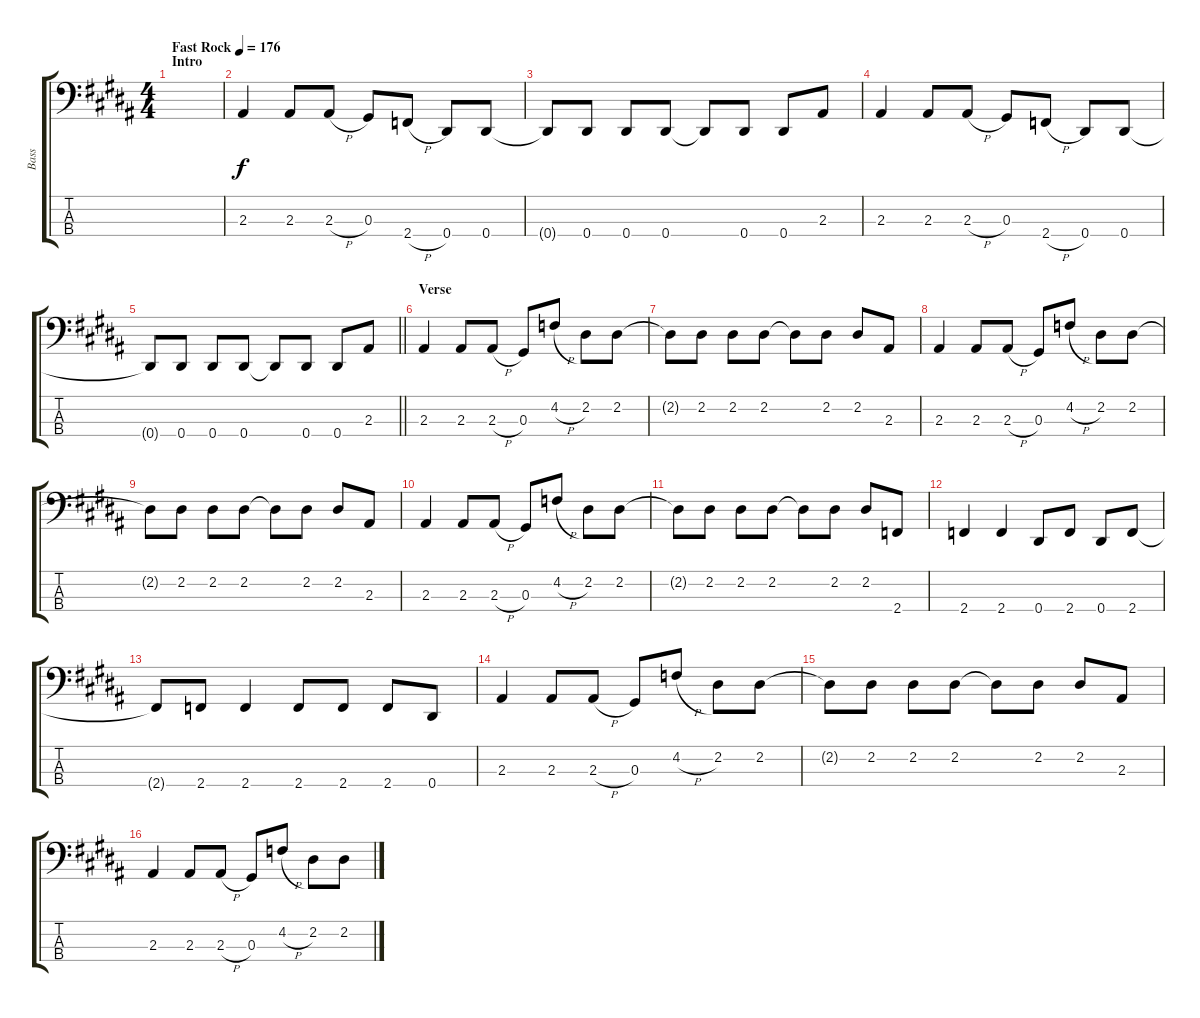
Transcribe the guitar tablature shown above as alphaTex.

\track ("Bass" "Bass") {instrument electricbassfinger}
\staff {score tabs}
\tuning (Gb2 Db2 Ab1 Eb1) {hide}
\ts (4 4)
\section ("" "Intro")
\tempo (176 "Fast Rock")
\clef f4
\ks b
|
2.3.4 2.3.8 2.3{h}.8 0.3.8 2.4{h}.8 0.4.8 0.4.8 |
0.4{t}.8 0.4.8 0.4.8 0.4.8 0.4{t}.8 0.4.8 0.4.8 2.3.8 |
2.3.4 2.3.8 2.3{h}.8 0.3.8 2.4{h}.8 0.4.8 0.4.8 |
\barLineRight lightlight
0.4{t}.8 0.4.8 0.4.8 0.4.8 0.4{t}.8 0.4.8 0.4.8 2.3.8 |
\section ("" "Verse")
2.3.4 2.3.8 2.3{h}.8 0.3.8 4.2{h}.8 2.2.8 2.2.8 |
2.2{t}.8 2.2.8 2.2.8 2.2.8 2.2{t}.8 2.2.8 2.2.8 2.3.8 |
2.3.4 2.3.8 2.3{h}.8 0.3.8 4.2{h}.8 2.2.8 2.2.8 |
2.2{t}.8 2.2.8 2.2.8 2.2.8 2.2{t}.8 2.2.8 2.2.8 2.3.8 |
2.3.4 2.3.8 2.3{h}.8 0.3.8 4.2{h}.8 2.2.8 2.2.8 |
2.2{t}.8 2.2.8 2.2.8 2.2.8 2.2{t}.8 2.2.8 2.2.8 2.4.8 |
2.4.4 2.4.4 0.4.8 2.4.8 0.4.8 2.4.8 |
2.4{t}.8 2.4.8 2.4.4 2.4.8 2.4.8 2.4.8 0.4.8 |
2.3.4 2.3.8 2.3{h}.8 0.3.8 4.2{h}.8 2.2.8 2.2.8 |
2.2{t}.8 2.2.8 2.2.8 2.2.8 2.2{t}.8 2.2.8 2.2.8 2.3.8 |
2.3.4 2.3.8 2.3{h}.8 0.3.8 4.2{h}.8 2.2.8 2.2.8
